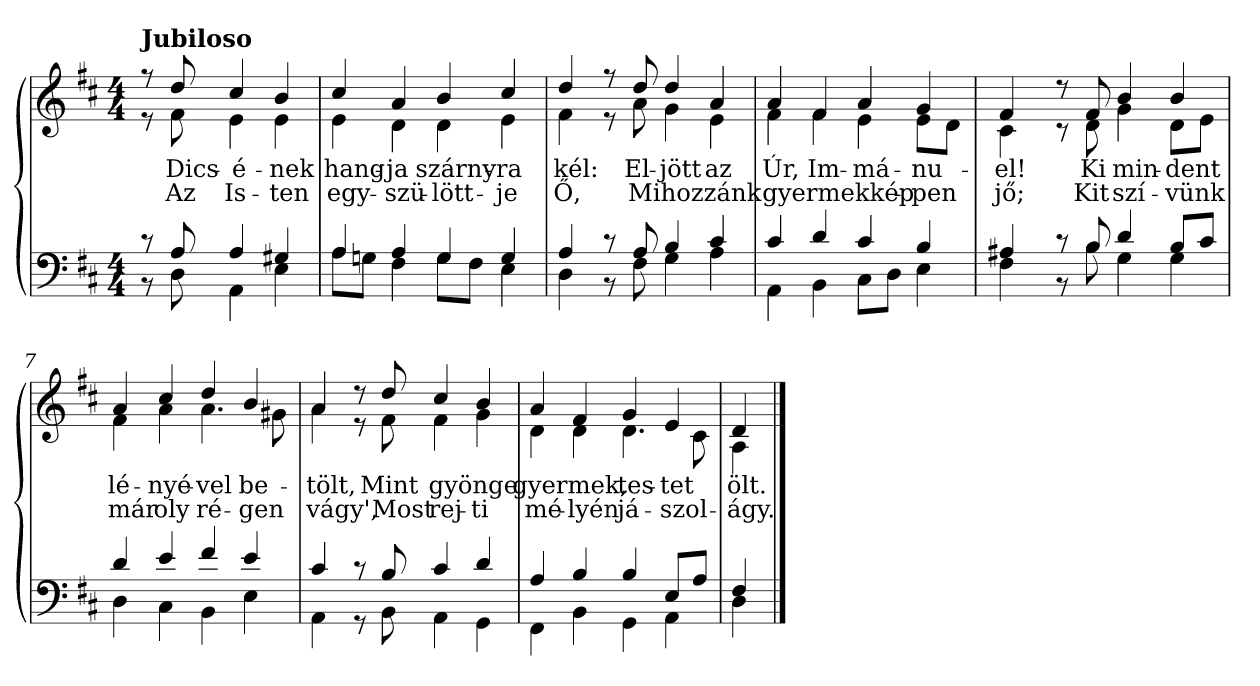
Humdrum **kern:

**kern	**kern	**text	**text
*part2	*part1	*part1	*part1
*staff2	*staff1	*staff1	*staff1
*clefF4	*clefG2	*	*
*k[f#c#]	*k[f#c#]	*	*
*b:	*b:	*	*
*M4/4	*M4/4	*	*
=1	=1	=1	=1
*^	*^	*	*
!	!	!LO:TX:a:B:t=Jubiloso	!	!	!
8r	8r	8r	8r	.	.
!	!	!	!	!LO:LY:b	!LO:LY:b
8A/	8D\	8dd/	8f#\	Dics-	Az
!	!	!	!	!LO:LY:b	!LO:LY:b
4A/	4AA\	4cc#/	4e\	-é-	Is-
!	!	!	!	!LO:LY:b	!LO:LY:b
4G#X/	4E\	4b/	4e\	-nek	-ten
=2	=2	=2	=2	=2	=2
!	!	!	!	!LO:LY:b	!LO:LY:b
4A/	8A\L	4cc#/	4e\	hang-	egy-
.	8Gn\J	.	.	.	.
!	!	!	!	!LO:LY:b	!LO:LY:b
4A/	4F#\	4a/	4d\	-ja	-szü-
!	!	!	!	!LO:LY:b	!LO:LY:b
4G/	8G\L	4b/	4d\	szárny-	-lött-
.	8F#\J	.	.	.	.
!	!	!	!	!LO:LY:b	!LO:LY:b
4G/	4E\	4cc#/	4e\	-ra	-je
=3	=3	=3	=3	=3	=3
!	!	!	!	!LO:LY:b	!LO:LY:b
4A/	4D\	4dd/	4f#\	kél:	Ő,
8r	8r	8r	8r	.	.
!	!	!	!	!LO:LY:b	!LO:LY:b
8A/	8F#\	8dd/	8a\	El-	Mihozzánk
!	!	!	!	!LO:LY:b	!
4B/	4G\	4dd/	4g\	-jött	.
!	!	!	!	!LO:LY:b	!
4c#/	4A\	4a/	4e\	az	.
=4	=4	=4	=4	=4	=4
!	!	!	!	!LO:LY:b	!LO:LY:b
4c#/	4AA\	4a/	4f#\	Úr,	gyermekkép-
!	!	!	!	!LO:LY:b	!
4d/	4BB\	4f#/	4f#\	Im-	.
!	!	!	!	!LO:LY:b	!
4c#/	8C#\L	4a/	4e\	-má-	.
.	8D\J	.	.	.	.
!	!	!	!	!LO:LY:b	!LO:LY:b
4B/	4E\	4g/	8e\L	-nu-	-pen
.	.	.	8d\J	.	.
=5	=5	=5	=5	=5	=5
!	!	!	!	!LO:LY:b	!LO:LY:b
4A#X/	4F#\	4f#/	4c#\	-el!	jő;
!!LO:LB:g=z	!!
=6-	=6-	=6-	=6-	=6-	=6-
8r	8r	8r	8r	.	.
!	!	!	!	!LO:LY:b	!LO:LY:b
8B/	8B\	8f#/	8d\	Ki	Kit
!	!	!	!	!LO:LY:b	!LO:LY:b
4d/	4G\	4b/	4g\	min-	szí-
!	!	!	!	!LO:LY:b	!LO:LY:b
8B/L	4G\	4b/	8d\L	-dent	-vünk
8c#/J	.	.	8e\J	.	.
=7	=7	=7	=7	=7	=7
!	!	!	!	!LO:LY:b	!LO:LY:b
4d/	4D\	4a/	4f#\	lé-	már
!	!	!	!	!LO:LY:b	!LO:LY:b
4e/	4C#\	4cc#/	4a\	-nyé-	oly
!	!	!	!	!LO:LY:b	!LO:LY:b
4f#/	4BB\	4dd/	4.a\	-vel	ré-
!	!	!	!	!LO:LY:b	!LO:LY:b
4e/	4E\	4b/	.	be-	-gen
.	.	.	8g#X\	.	.
=8	=8	=8	=8	=8	=8
!	!	!	!	!LO:LY:b	!LO:LY:b
4c#/	4AA\	4a/	4a\	-tölt,	vágy',
8r	8r	8r	8r	.	.
!	!	!	!	!LO:LY:b	!LO:LY:b
8B/	8BB\	8dd/	8f#\	Mint	Most
!	!	!	!	!LO:LY:b	!LO:LY:b
4c#/	4AA\	4cc#/	4f#\	gyönge	rej-
!	!	!	!	!	!LO:LY:b
4d/	4GG\	4b/	4g\	.	-ti
=9	=9	=9	=9	=9	=9
!	!	!	!	!LO:LY:b	!LO:LY:b
4A/	4FF#\	4a/	4d\	gyermek,	mé-
!	!	!	!	!	!LO:LY:b
4B/	4BB\	4f#/	4d\	.	-lyén
!	!	!	!	!LO:LY:b	!LO:LY:b
4B/	4GG\	4g/	4.d\	tes-	já-
!	!	!	!	!LO:LY:b	!LO:LY:b
8E/L	4AA\	4e/	.	-tet	-szol-
8A/J	.	.	8c#\	.	.
=10	=10	=10	=10	=10	=10
!	!	!	!	!LO:LY:b	!LO:LY:b
4F#/	4D\	4d/	4A\	ölt.	-ágy.
*v	*v	*	*	*	*
*	*v	*v	*	*
==	==	==	==
*-	*-	*-	*-
